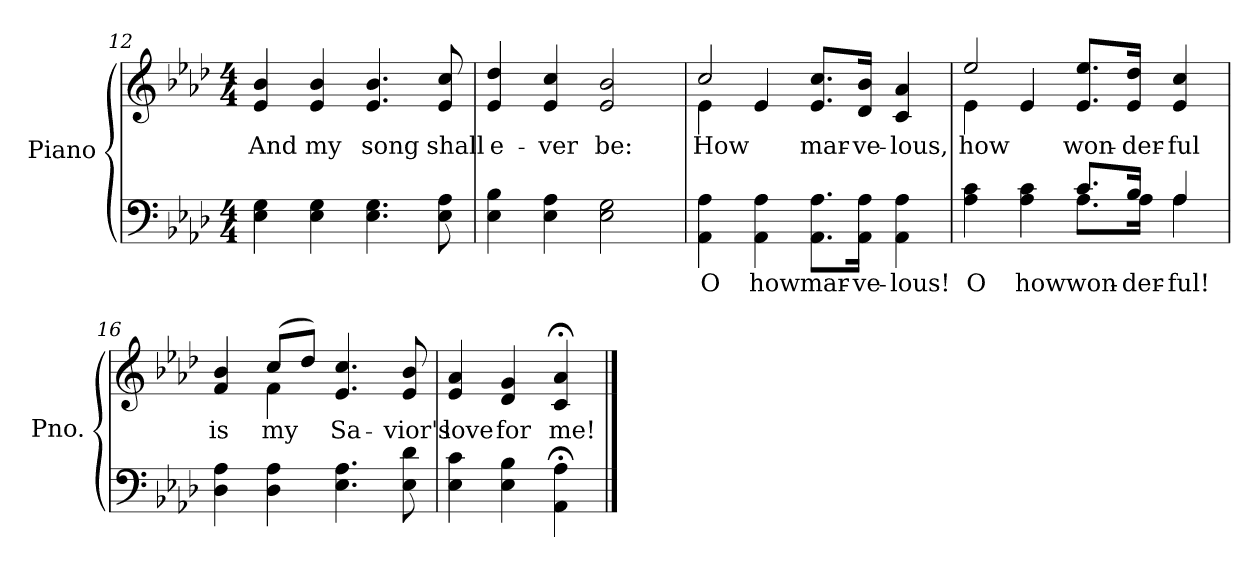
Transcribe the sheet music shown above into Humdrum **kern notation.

**kern	**text	**kern	**text
*part2	*part2	*part1	*part1
*staff2	*staff2	*staff1	*staff1
*I"Piano	*	*I"Piano	*
*I'Pno.	*	*I'Pno.	*
*clefF4	*	*clefG2	*
*k[b-e-a-d-]	*	*k[b-e-a-d-]	*
*A-:	*	*A-:	*
*M4/4	*	*M4/4	*
=12	=12	=12	=12
!	!	!	!LO:LY:b:color=#000000
4E-i\ 4Gi	.	4e-i/ 4b-i	And
!	!	!	!LO:LY:b:color=#000000
4E-i\ 4Gi	.	4e-i/ 4b-i	my
!	!	!	!LO:LY:b:color=#000000
4.E-i\ 4.Gi	.	4.e-i/ 4.b-i	song
!	!	!	!LO:LY:b:color=#000000
8E-i\ 8A-i	.	8e-i/ 8cci	shall
=13	=13	=13	=13
!	!	!	!LO:LY:b:color=#000000
4E-i\ 4B-i	.	4e-i/ 4dd-i	e-
!	!	!	!LO:LY:b:color=#000000
4E-i\ 4A-i	.	4e-i/ 4cci	-ver
!	!	!	!LO:LY:b:color=#000000
2E-i\ 2Gi	.	2e-i/ 2b-i	be:
!!LO:LB:g=z
=14	=14	=14	=14
!	!LO:LY:a:color=#000000	!	!
!	!	!	!LO:LY:b:color=#000000
*	*	*^	*
4AA-i\ 4A-i	O	2cci/	4e-i\	How
!	!LO:LY:a:color=#000000	!	!	!
4AA-i\ 4A-i	how	.	4e-i/	.
!	!LO:LY:a:color=#000000	!	!	!
!	!	!	!	!LO:LY:b:color=#000000
8.AA-i\ 8.A-i\L	mar-	8.e-i/ 8.cci/L	2ryy	mar-
!	!LO:LY:a:color=#000000	!	!	!
!	!	!	!	!LO:LY:b:color=#000000
16AA-i\ 16A-i\Jk	-ve-	16d-i/ 16b-i/Jk	.	-ve-
!	!LO:LY:a:color=#000000	!	!	!
!	!	!	!	!LO:LY:b:color=#000000
4AA-i\ 4A-i	-lous!	4ci/ 4a-i	.	-lous,
=15	=15	=15	=15	=15
!	!LO:LY:a:color=#000000	!	!	!
*^	*	*	*	*
!	!	!	!	!	!LO:LY:b:color=#000000
4A-i\ 4ci	2ryy	O	2ee-i/	4e-i\	how
!	!	!LO:LY:a:color=#000000	!	!	!
4A-i\ 4ci	.	how	.	4e-i/	.
!	!	!LO:LY:a:color=#000000	!	!	!
!	!	!	!	!	!LO:LY:b:color=#000000
8.ci/L	8.A-i\L	won-	8.e-i/ 8.ee-i/L	2ryy	won-
!	!	!LO:LY:a:color=#000000	!	!	!
!	!	!	!	!	!LO:LY:b:color=#000000
16B-i/Jk	16A-i\Jk	-der-	16e-i/ 16dd-i/Jk	.	-der-
!	!	!LO:LY:a:color=#000000	!	!	!
!	!	!	!	!	!LO:LY:b:color=#000000
4A-i/	4A-i\	-ful!	4e-i/ 4cci	.	-ful
*v	*v	*	*	*	*
=16	=16	=16	=16	=16
*^	*	*	*	*
!	!	!	!	!	!LO:LY:b:color=#000000
*v	*v	*	*	*	*
4D-i\ 4A-i	.	4fi/ 4b-i	4ryy	is
!	!	!	!	!LO:LY:b:color=#000000
4D-i\ 4A-i	.	(8cci/L	4fi\	my
.	.	8dd-i/J)	.	.
!	!	!	!	!LO:LY:b:color=#000000
4.E-i\ 4.A-i	.	4.e-i/ 4.cci	2ryy	Sa-
!	!	!	!	!LO:LY:b:color=#000000
8E-i\ 8d-i	.	8e-i/ 8b-i	.	-vior's
*	*	*v	*v	*
=17	=17	=17	=17
!	!	!	!LO:LY:b:color=#000000
4E-i\ 4ci	.	4e-i/ 4a-i	love
!	!	!	!LO:LY:b:color=#000000
4E-i\ 4B-i	.	4d-i/ 4gi	for
!	!	!	!LO:LY:b:color=#000000
4AA-i\; 4A-i;	.	4ci/; 4a-i;	me!
==	==	==	==
*-	*-	*-	*-
